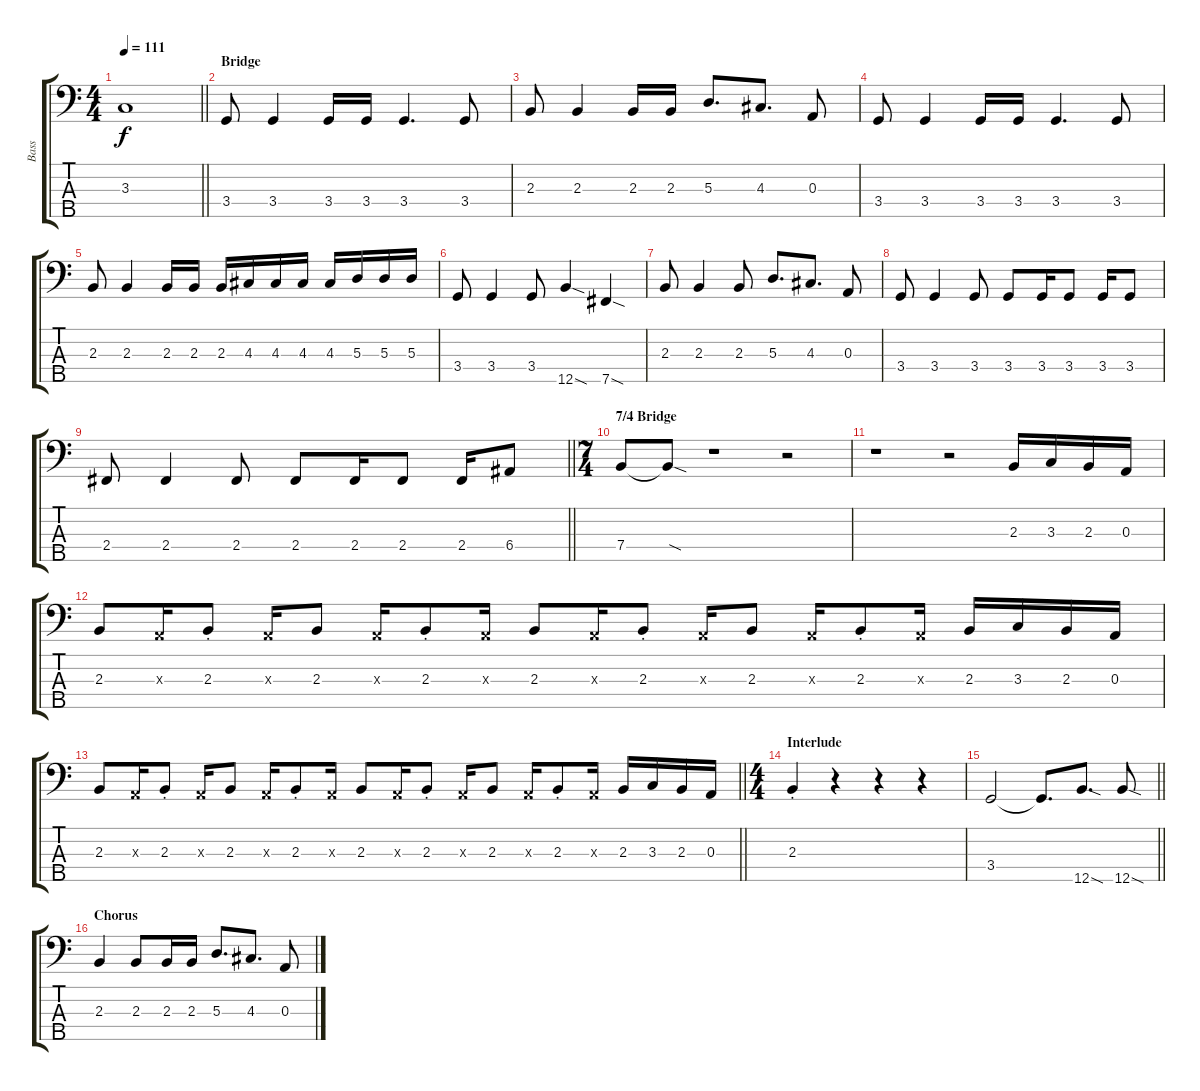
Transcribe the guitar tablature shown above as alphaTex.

\track ("Bass" "Bass") {instrument electricbassfinger}
\staff {score tabs}
\tuning (G2 D2 A1 E1 B0) {hide}
\ts (4 4)
\tempo 111
\clef f4
\barLineRight lightlight
\ks c
3.3{t}.1{dy f} |
\section ("" "Bridge")
3.4.8 3.4.4 3.4.16 3.4.16 3.4.4{d} 3.4.8 |
2.3.8 2.3.4 2.3.16 2.3.16 5.3.8{d} 4.3.8{d} 0.3.8 |
3.4.8 3.4.4 3.4.16 3.4.16 3.4.4{d} 3.4.8 |
2.3.8 2.3.4 2.3.16 2.3.16 2.3.16 4.3.16 4.3.16 4.3.16 4.3.16 5.3.16 5.3.16 5.3.16 |
3.4.8 3.4.4 3.4.8 12.5{sod}.4 7.5{sod}.4 |
2.3.8 2.3.4 2.3.8 5.3.8{d} 4.3.8{d} 0.3.8 |
3.4.8 3.4.4 3.4.8 3.4.8 3.4.16 3.4.8 3.4.16 3.4.8 |
\barLineRight lightlight
2.4.8 2.4.4 2.4.8 2.4.8 2.4.16 2.4.8 2.4.16 6.4.8 |
\ts (7 4)
\section ("" "7/4 Bridge")
7.4.8 7.4{sod t}.8 r.1 r.2 |
r.1 r.2 2.3.16 3.3.16 2.3.16 0.3.16 |
2.3.8 0.3{x}.16 2.3{st}.8 0.3{x}.16 2.3.8 0.3{x}.16 2.3{st}.8 0.3{x}.16 2.3.8 0.3{x}.16 2.3{st}.8 0.3{x}.16 2.3.8 0.3{x}.16 2.3{st}.8 0.3{x}.16 2.3.16 3.3.16 2.3.16 0.3.16 |
\barLineRight lightlight
2.3.8 0.3{x}.16 2.3{st}.8 0.3{x}.16 2.3.8 0.3{x}.16 2.3{st}.8 0.3{x}.16 2.3.8 0.3{x}.16 2.3{st}.8 0.3{x}.16 2.3.8 0.3{x}.16 2.3{st}.8 0.3{x}.16 2.3.16 3.3.16 2.3.16 0.3.16 |
\ts (4 4)
\section ("" "Interlude")
2.3{st}.4 r.4 r.4 r.4 |
\barLineRight lightlight
3.4.2 3.4{t}.8{d} 12.5{sod}.8{d} 12.5{sod}.8 |
\section ("" "Chorus")
2.3.4 2.3.8 2.3.16 2.3.16 5.3.8{d} 4.3.8{d} 0.3.8
